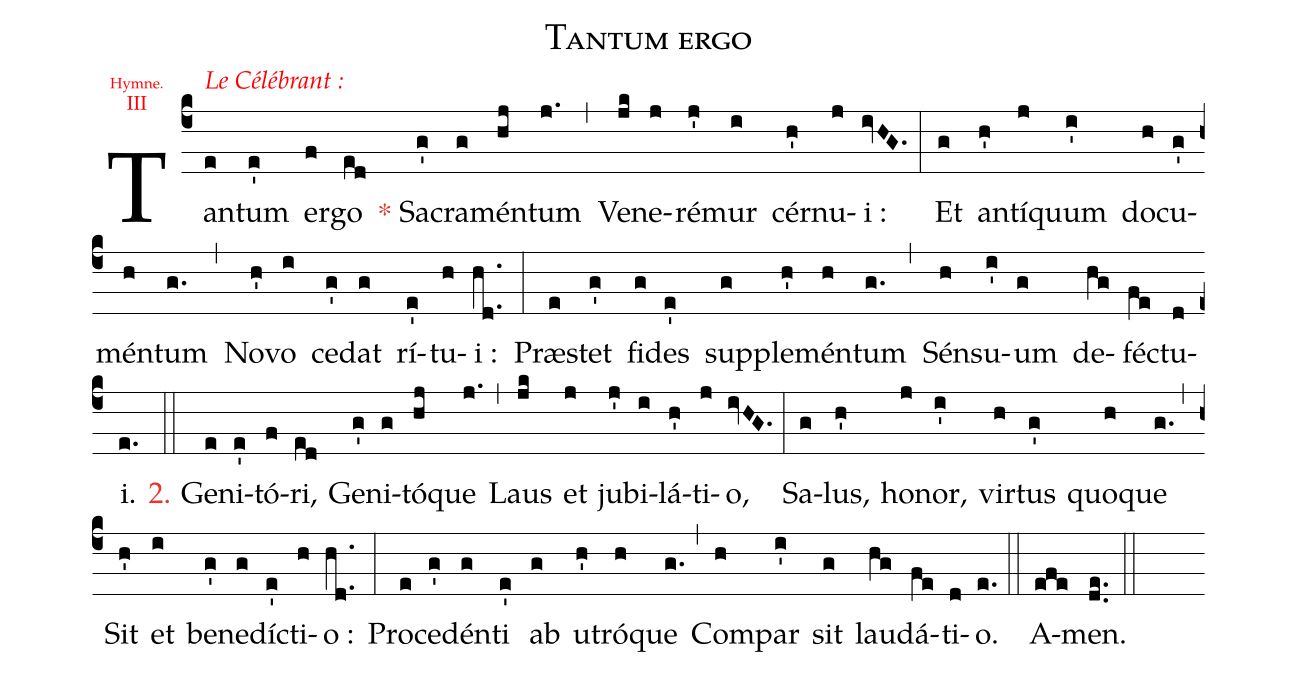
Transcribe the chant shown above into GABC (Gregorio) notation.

name:Tantum ergo;
office-part:Hymnus;
annotation: {\color{red}\tiny Hymne.};
annotation: {\color{red}\scriptsize III};
%%
(c4) Tan<alt>{\footnotesize\textcolor{red}{Le Célébrant :}}</alt>(e)tum(e') er(f)go(ed) <c>*</c> Sa(g')cra(g)mén(hj)tum(j.) (,)
Ve(jk)ne(j)ré(j')mur(i) cér(h')nu(j)i :(ivHG.) (:)
Et(g) an(h')tí(j)quum(i') do(h)cu(g')mén(h)tum(g.) (,)
No(h')vo(i) ce(g')dat(g) rí(e')tu(h)i :(hd..) (:)
Præ(e)stet(g') fi(g)des(e') sup(g)ple(h')mén(h)tum(g.) (,)
Sén(h)su(i')um(g) de(hg)fé(fe)ctu(d)i.(e.) (::)
<c>2.</c> Ge(e)ni(e')tó(f)ri,(ed) Ge(g')ni(g)tó(hj)que(j.) (,)
Laus(jk) et(j) ju(j')bi(i)lá(h')ti(j)o,(ivHG.) (:)
Sa(g)lus,(h') ho(j)nor,(i') vir(h)tus(g') quo(h)que(g.) (,)
Sit(h') et(i) be(g')ne(g)dí(e')cti(h)o :(hd..) (:)
Pro(e)ce(g')dén(g)ti(e') ab(g) u(h')tró(h)que(g.) (,)
Com(h)par(i') sit(g) lau(hg)dá(fe)ti(d)o.(e.) (::) A(efe)men.(de..) (::)
